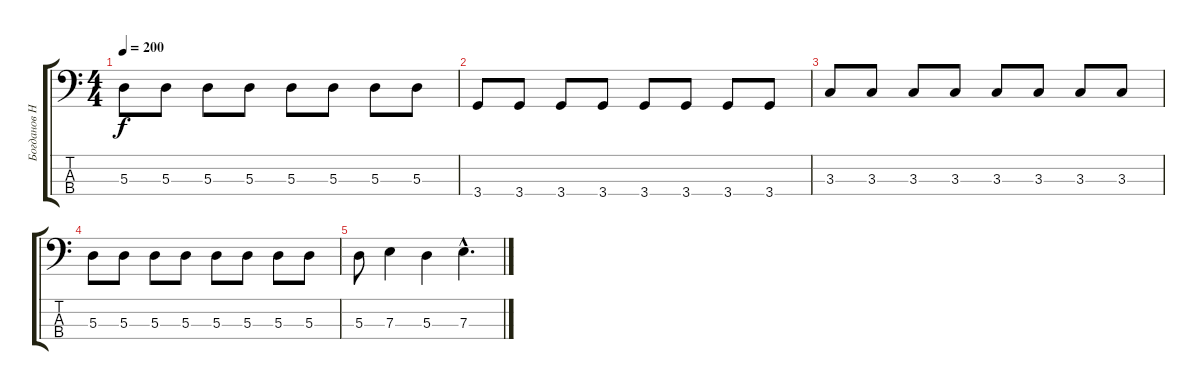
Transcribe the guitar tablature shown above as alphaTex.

\track ("Богданов Н" "Богданов Н") {instrument electricbasspick}
\staff {score tabs}
\tuning (G2 D2 A1 E1) {hide}
\ts (4 4)
\tempo 200
\clef f4
\ks c
5.3.8{dy f} 5.3.8 5.3.8 5.3.8 5.3.8 5.3.8 5.3.8 5.3.8 |
3.4.8 3.4.8 3.4.8 3.4.8 3.4.8 3.4.8 3.4.8 3.4.8 |
3.3.8 3.3.8 3.3.8 3.3.8 3.3.8 3.3.8 3.3.8 3.3.8 |
5.3.8 5.3.8 5.3.8 5.3.8 5.3.8 5.3.8 5.3.8 5.3.8 |
5.3.8 7.3.4 5.3.4 7.3{hac}.4{d}
